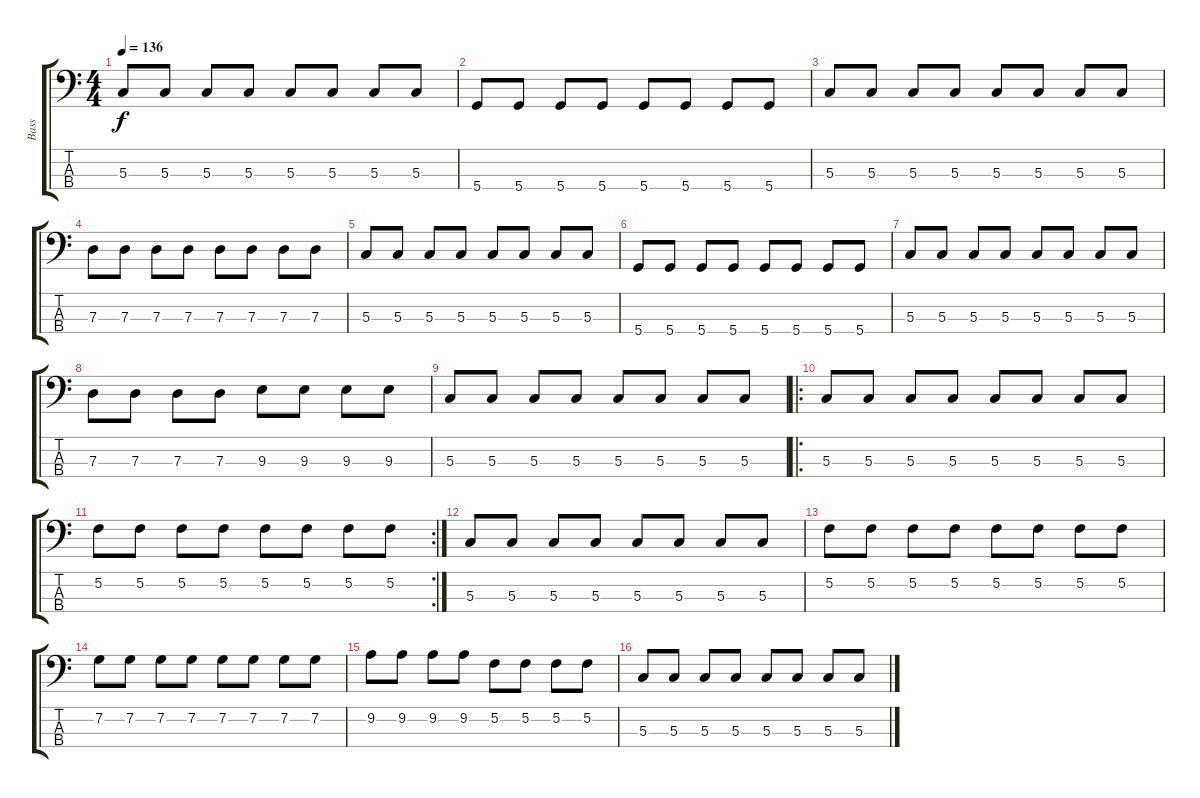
\track ("Bass" "Bass") {instrument slapbass2}
\staff {score tabs}
\tuning (F2 C2 G1 D1) {hide}
\ts (4 4)
\tempo 136
\clef f4
\ks c
5.3.8{dy f} 5.3.8 5.3.8 5.3.8 5.3.8 5.3.8 5.3.8 5.3.8 |
5.4.8 5.4.8 5.4.8 5.4.8 5.4.8 5.4.8 5.4.8 5.4.8 |
5.3.8 5.3.8 5.3.8 5.3.8 5.3.8 5.3.8 5.3.8 5.3.8 |
7.3.8 7.3.8 7.3.8 7.3.8 7.3.8 7.3.8 7.3.8 7.3.8 |
5.3.8 5.3.8 5.3.8 5.3.8 5.3.8 5.3.8 5.3.8 5.3.8 |
5.4.8 5.4.8 5.4.8 5.4.8 5.4.8 5.4.8 5.4.8 5.4.8 |
5.3.8 5.3.8 5.3.8 5.3.8 5.3.8 5.3.8 5.3.8 5.3.8 |
7.3.8 7.3.8 7.3.8 7.3.8 9.3.8 9.3.8 9.3.8 9.3.8 |
5.3.8 5.3.8 5.3.8 5.3.8 5.3.8 5.3.8 5.3.8 5.3.8 |
\ro
5.3.8 5.3.8 5.3.8 5.3.8 5.3.8 5.3.8 5.3.8 5.3.8 |
\rc 2
5.2.8 5.2.8 5.2.8 5.2.8 5.2.8 5.2.8 5.2.8 5.2.8 |
5.3.8 5.3.8 5.3.8 5.3.8 5.3.8 5.3.8 5.3.8 5.3.8 |
5.2.8 5.2.8 5.2.8 5.2.8 5.2.8 5.2.8 5.2.8 5.2.8 |
7.2.8 7.2.8 7.2.8 7.2.8 7.2.8 7.2.8 7.2.8 7.2.8 |
9.2.8 9.2.8 9.2.8 9.2.8 5.2.8 5.2.8 5.2.8 5.2.8 |
5.3.8 5.3.8 5.3.8 5.3.8 5.3.8 5.3.8 5.3.8 5.3.8
